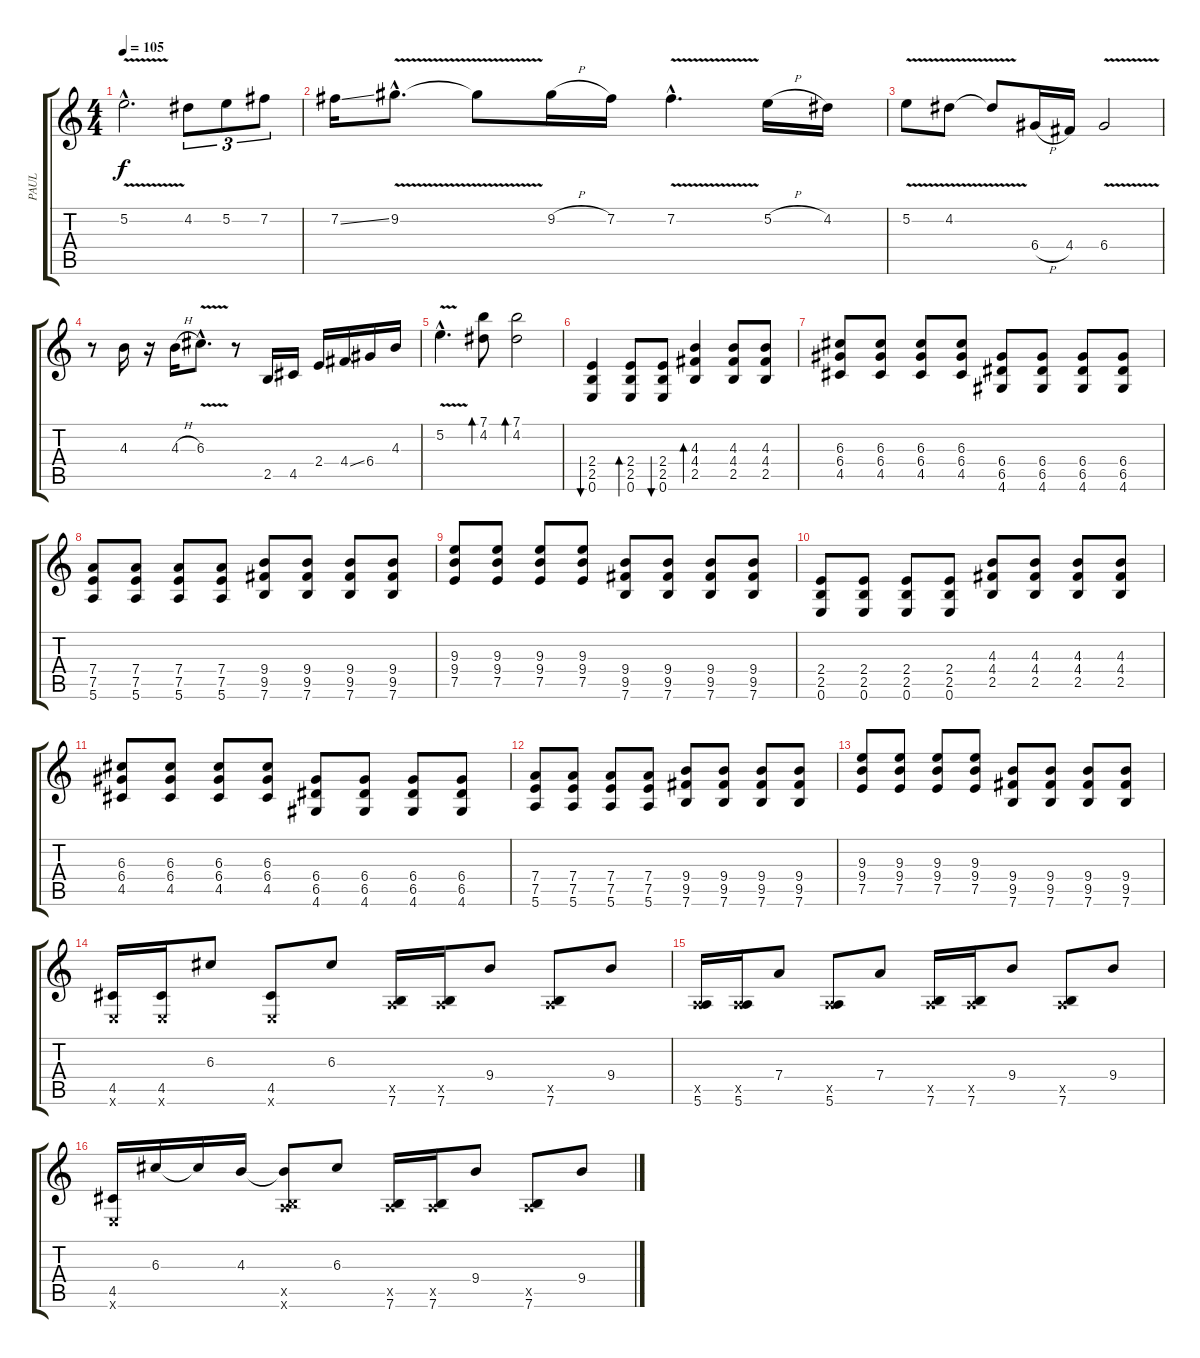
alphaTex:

\track ("PAUL" "PAUL") {instrument overdrivenguitar}
\staff {score tabs}
\tuning (E4 B3 G3 D3 A2 E2) {hide}
\ts (4 4)
\tempo 105
\clef g2
\ks c
5.2{v hac}.2{d dy f} 4.2.8{tu (3 2)} 5.2.8{tu (3 2)} 7.2.8{tu (3 2)} |
7.2{ss}.16 9.2{v hac}.8{d} 9.2{t}.8 9.2{h}.16 7.2.16 7.2{v hac}.4{d} 5.2{h}.16 4.2.16 |
5.2{v}.8 4.2{v}.8 4.2{t}.8 6.4{h}.16 4.4.16 6.4{v}.2 |
r.8 4.3.16 r.16 4.3{h}.16 6.3{v hac}.8{d} r.8 2.5.16 4.5.16 2.4.16 4.4{ss}.16 6.4.16 4.3.16 |
5.2{v hac}.4{d} (7.1 4.2).8{bd 60} (7.1 4.2).2{bd 60} |
(2.4 2.5 0.6).4{bu 30} (2.4 2.5 0.6).8{bd 30} (2.4 2.5 0.6).8{bu 30} (4.3 4.4 2.5).4{bd 30} (4.3 4.4 2.5).8 (4.3 4.4 2.5).8 |
(6.3 6.4 4.5).8 (6.3 6.4 4.5).8 (6.3 6.4 4.5).8 (6.3 6.4 4.5).8 (6.4 6.5 4.6).8 (6.4 6.5 4.6).8 (6.4 6.5 4.6).8 (6.4 6.5 4.6).8 |
(7.4 7.5 5.6).8 (7.4 7.5 5.6).8 (7.4 7.5 5.6).8 (7.4 7.5 5.6).8 (9.4 9.5 7.6).8 (9.4 9.5 7.6).8 (9.4 9.5 7.6).8 (9.4 9.5 7.6).8 |
(9.3 9.4 7.5).8 (9.3 9.4 7.5).8 (9.3 9.4 7.5).8 (9.3 9.4 7.5).8 (9.4 9.5 7.6).8 (9.4 9.5 7.6).8 (9.4 9.5 7.6).8 (9.4 9.5 7.6).8 |
(2.4 2.5 0.6).8 (2.4 2.5 0.6).8 (2.4 2.5 0.6).8 (2.4 2.5 0.6).8 (4.3 4.4 2.5).8 (4.3 4.4 2.5).8 (4.3 4.4 2.5).8 (4.3 4.4 2.5).8 |
(6.3 6.4 4.5).8 (6.3 6.4 4.5).8 (6.3 6.4 4.5).8 (6.3 6.4 4.5).8 (6.4 6.5 4.6).8 (6.4 6.5 4.6).8 (6.4 6.5 4.6).8 (6.4 6.5 4.6).8 |
(7.4 7.5 5.6).8 (7.4 7.5 5.6).8 (7.4 7.5 5.6).8 (7.4 7.5 5.6).8 (9.4 9.5 7.6).8 (9.4 9.5 7.6).8 (9.4 9.5 7.6).8 (9.4 9.5 7.6).8 |
(9.3 9.4 7.5).8 (9.3 9.4 7.5).8 (9.3 9.4 7.5).8 (9.3 9.4 7.5).8 (9.4 9.5 7.6).8 (9.4 9.5 7.6).8 (9.4 9.5 7.6).8 (9.4 9.5 7.6).8 |
(4.5 0.6{x}).16 (4.5 0.6{x}).16 6.3.8 (4.5 0.6{x}).8 6.3.8 (0.5{x} 7.6).16 (0.5{x} 7.6).16 9.4.8 (0.5{x} 7.6).8 9.4.8 |
(0.5{x} 5.6).16 (0.5{x} 5.6).16 7.4.8 (0.5{x} 5.6).8 7.4.8 (0.5{x} 7.6).16 (0.5{x} 7.6).16 9.4.8 (0.5{x} 7.6).8 9.4.8 |
(4.5 0.6{x}).16 6.3.16 6.3{t}.16 4.3.16 (4.3{t} 0.5{x} 7.6{x}).8 6.3.8 (0.5{x} 7.6).16 (0.5{x} 7.6).16 9.4.8 (0.5{x} 7.6).8 9.4.8
